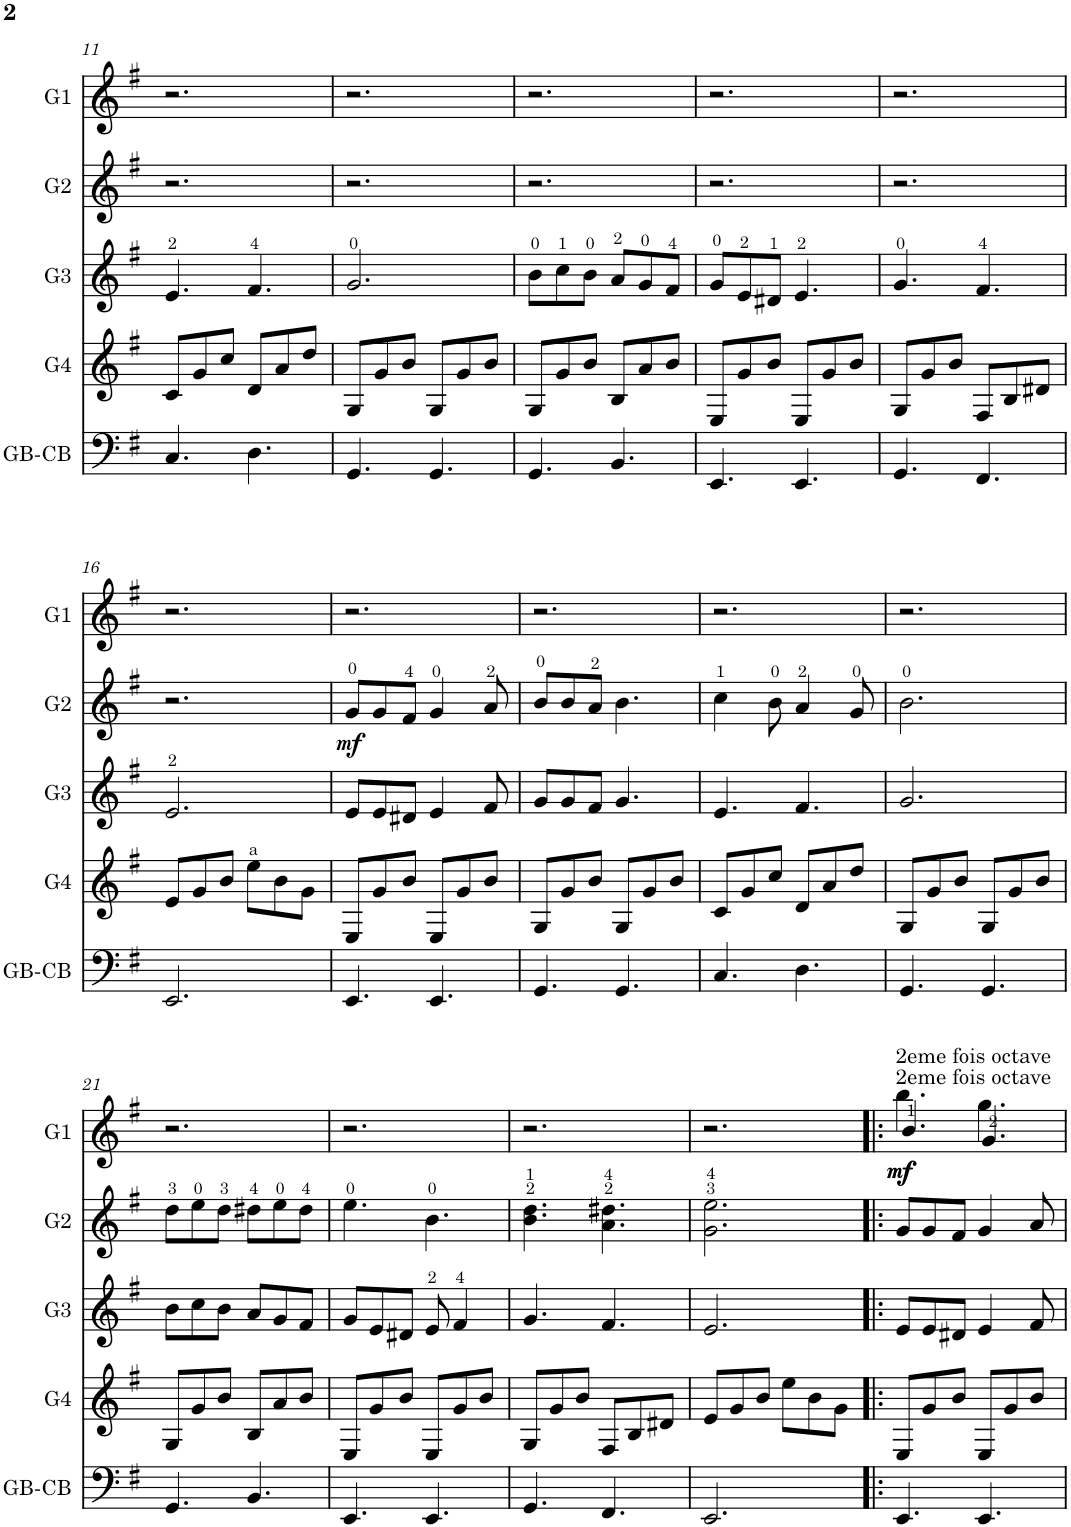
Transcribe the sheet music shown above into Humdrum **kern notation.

**kern	**kern	**kern	**kern	**dynam	**kern	**dynam
*part5	*part4	*part3	*part2	*part2	*part1	*part1
*staff5	*staff4	*staff3	*staff2	*staff2	*staff1	*staff1
*I"GB-CB	*I"G4	*I"G3	*I"G2	*	*I"G1	*
*I'GB-CB	*I'G4	*I'G3	*I'G2	*	*I'G1	*
!!LO:PB:g=z
*clefF4	*clefG2	*clefG2	*clefG2	*	*clefG2	*
*Trd7c12	*Trd7c12	*Trd7c12	*Trd7c12	*	*Trd7c12	*
*k[f#]	*k[f#]	*k[f#]	*k[f#]	*	*k[f#]	*
*M6/8	*M6/8	*M6/8	*M6/8	*	*M6/8	*
=11	=11	=11	=11	=11	=11	=11
4.C/	8c/L	4.e/	2.r	.	2.r	.
.	8g/	.	.	.	.	.
.	8cc/J	.	.	.	.	.
4.D\	8d/L	4.f#/	.	.	.	.
.	8a/	.	.	.	.	.
.	8dd/J	.	.	.	.	.
=12	=12	=12	=12	=12	=12	=12
4.GG/	8G/L	2.g/	2.r	.	2.r	.
.	8g/	.	.	.	.	.
.	8b/J	.	.	.	.	.
4.GG/	8G/L	.	.	.	.	.
.	8g/	.	.	.	.	.
.	8b/J	.	.	.	.	.
=13	=13	=13	=13	=13	=13	=13
4.GG/	8G/L	8b\L	2.r	.	2.r	.
.	8g/	8cc\	.	.	.	.
.	8b/J	8b\J	.	.	.	.
4.BB/	8B/L	8a/L	.	.	.	.
.	8a/	8g/	.	.	.	.
.	8b/J	8f#/J	.	.	.	.
=14	=14	=14	=14	=14	=14	=14
4.EE/	8E/L	8g/L	2.r	.	2.r	.
.	8g/	8e/	.	.	.	.
.	8b/J	8d#X/J	.	.	.	.
4.EE/	8E/L	4.e/	.	.	.	.
.	8g/	.	.	.	.	.
.	8b/J	.	.	.	.	.
=15	=15	=15	=15	=15	=15	=15
4.GG/	8G/L	4.g/	2.r	.	2.r	.
.	8g/	.	.	.	.	.
.	8b/J	.	.	.	.	.
4.FF#/	8F#/L	4.f#/	.	.	.	.
.	8B/	.	.	.	.	.
.	8d#X/J	.	.	.	.	.
!!LO:LB:g=z
=16	=16	=16	=16	=16	=16	=16
2.EE/	8e/L	2.e/	2.r	.	2.r	.
.	8g/	.	.	.	.	.
.	8b/J	.	.	.	.	.
.	8ee\L	.	.	.	.	.
.	8b\	.	.	.	.	.
.	8g\J	.	.	.	.	.
=17	=17	=17	=17	=17	=17	=17
!	!	!	!	!LO:DY:b	!	!
4.EE/	8E/L	8e/L	8g/L	mf	2.r	.
.	8g/	8e/	8g/	.	.	.
.	8b/J	8d#X/J	8f#/J	.	.	.
4.EE/	8E/L	4e/	4g/	.	.	.
.	8g/	.	.	.	.	.
.	8b/J	8f#/	8a/	.	.	.
=18	=18	=18	=18	=18	=18	=18
4.GG/	8G/L	8g/L	8b/L	.	2.r	.
.	8g/	8g/	8b/	.	.	.
.	8b/J	8f#/J	8a/J	.	.	.
4.GG/	8G/L	4.g/	4.b\	.	.	.
.	8g/	.	.	.	.	.
.	8b/J	.	.	.	.	.
=19	=19	=19	=19	=19	=19	=19
4.C/	8c/L	4.e/	4cc\	.	2.r	.
.	8g/	.	.	.	.	.
.	8cc/J	.	8b\	.	.	.
4.D\	8d/L	4.f#/	4a/	.	.	.
.	8a/	.	.	.	.	.
.	8dd/J	.	8g/	.	.	.
=20	=20	=20	=20	=20	=20	=20
4.GG/	8G/L	2.g/	2.b\	.	2.r	.
.	8g/	.	.	.	.	.
.	8b/J	.	.	.	.	.
4.GG/	8G/L	.	.	.	.	.
.	8g/	.	.	.	.	.
.	8b/J	.	.	.	.	.
!!LO:LB:g=z
=21	=21	=21	=21	=21	=21	=21
4.GG/	8G/L	8b\L	8dd\L	.	2.r	.
.	8g/	8cc\	8ee\	.	.	.
.	8b/J	8b\J	8dd\J	.	.	.
4.BB/	8B/L	8a/L	8dd#X\L	.	.	.
.	8a/	8g/	8ee\	.	.	.
.	8b/J	8f#/J	8dd#\J	.	.	.
=22	=22	=22	=22	=22	=22	=22
4.EE/	8E/L	8g/L	4.ee\	.	2.r	.
.	8g/	8e/	.	.	.	.
.	8b/J	8d#X/J	.	.	.	.
4.EE/	8E/L	8e/	4.b\	.	.	.
.	8g/	4f#/	.	.	.	.
.	8b/J	.	.	.	.	.
=23	=23	=23	=23	=23	=23	=23
4.GG/	8G/L	4.g/	4.b\ 4.dd\	.	2.r	.
.	8g/	.	.	.	.	.
.	8b/J	.	.	.	.	.
4.FF#/	8F#/L	4.f#/	4.a\ 4.dd#X\	.	.	.
.	8B/	.	.	.	.	.
.	8d#X/J	.	.	.	.	.
=24	=24	=24	=24	=24	=24	=24
2.EE/	8e/L	2.e/	2.g\ 2.ee\	.	2.r	.
.	8g/	.	.	.	.	.
.	8b/J	.	.	.	.	.
.	8ee\L	.	.	.	.	.
.	8b\	.	.	.	.	.
.	8g\J	.	.	.	.	.
=25!|:	=25!|:	=25!|:	=25!|:	=25!|:	=25!|:	=25!|:
*	*	*	*	*	*^	*
!	!	!	!	!	!LO:TX:a:t=2eme fois octave	!	!
!	!	!	!	!	!LO:TX:a:t=2eme fois octave	!	!
!	!	!	!	!	!	!	!LO:DY:b
!	!	!	!	!	!	!	!LO:DY:n=1:b
4.EE/	8E/L	8e/L	8g/L	.	4.b/	4.bb\	mf mf
.	8g/	8e/	8g/	.	.	.	.
.	8b/J	8d#X/J	8f#/J	.	.	.	.
4.EE/	8E/L	4e/	4g/	.	4.g/	4.gg\	.
.	8g/	.	.	.	.	.	.
.	8b/J	8f#/	8a/	.	.	.	.
*	*	*	*	*	*v	*v	*
=	=	=	=	=	=	=
*-	*-	*-	*-	*-	*-	*-
